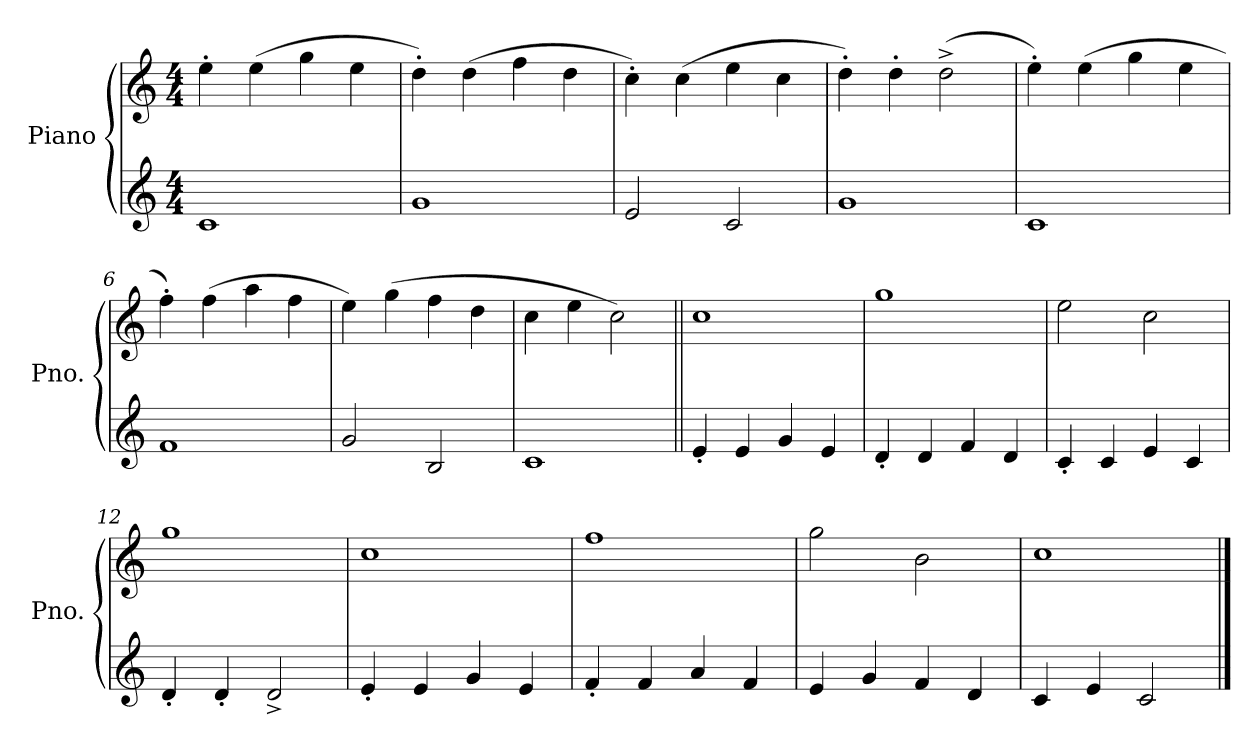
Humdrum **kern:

**kern	**kern
*part1	*part1
*staff2	*staff1
*I"Piano	*
*I'Pno.	*
*clefG2	*clefG2
*k[]	*k[]
*M4/4	*M4/4
=1	=1
1c	4ee'\
.	(>4ee\
.	4gg\
.	4ee\
=2	=2
1g	4dd'\)
.	(>4dd\
.	4ff\
.	4dd\
=3	=3
2e/	4cc'\)
.	(>4cc\
2c/	4ee\
.	4cc\
=4	=4
1g	4dd'\)
.	4dd'\
.	(>2dd^\
!!LO:LB:g=z
=5	=5
1c	4ee'\)
.	(>4ee\
.	4gg\
.	4ee\
=6	=6
1f	4ff'\)
.	(>4ff\
.	4aa\
.	4ff\
=7	=7
2g/	4ee\)
.	(>4gg\
2B/	4ff\
.	4dd\
=8	=8
1c	4cc\
.	4ee\
.	2cc\)
!!LO:LB:g=z
=9||	=9||
4e'/	1cc
4e/	.
4g/	.
4e/	.
=10	=10
4d'/	1gg
4d/	.
4f/	.
4d/	.
=11	=11
4c'/	2ee\
4c/	.
4e/	2cc\
4c/	.
=12	=12
4d'/	1gg
4d'/	.
2d^/	.
!!LO:LB:g=z
=13	=13
4e'/	1cc
4e/	.
4g/	.
4e/	.
=14	=14
4f'/	1ff
4f/	.
4a/	.
4f/	.
=15	=15
4e/	2gg\
4g/	.
4f/	2b\
4d/	.
=16	=16
4c/	1cc
4e/	.
2c/	.
==	==
*-	*-
